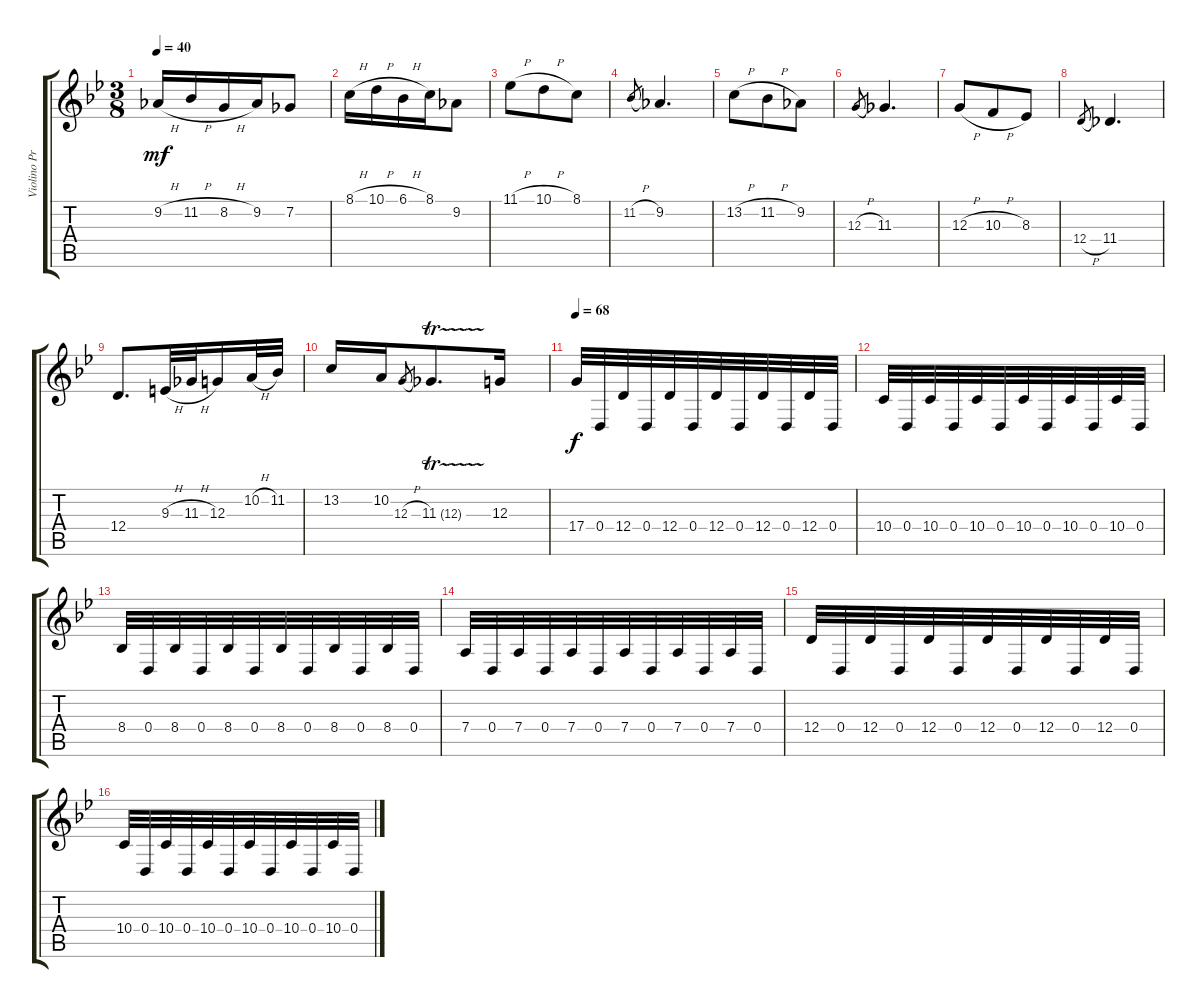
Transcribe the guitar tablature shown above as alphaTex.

\track ("Violino Principale" "Violino Pr") {instrument violin}
\staff {score tabs}
\tuning (E4 B3 G3 D3 A2 E2) {hide}
\ts (3 8)
\tempo 40
\clef g2
\ks bb
9.2{h}.16{dy mf} 11.2{h}.16 8.2{h}.16 9.2.16 7.2.8 |
8.1{h}.16 10.1{h}.16 6.1{h}.16 8.1.16 9.2.8 |
11.1{h}.8 10.1{h}.8 8.1.8 |
11.2{h}.8{gr} 9.2.4{d} |
13.2{h}.8 11.2{h}.8 9.2.8 |
12.3{h}.8{gr} 11.3.4{d} |
12.3{h}.8 10.3{h}.8 8.3.8 |
12.4{h}.8{gr} 11.4.4{d} |
12.4.8{d} 9.3{h}.32 11.3{h}.32 12.3.16 10.2{h}.32 11.2.32 |
13.2.16 10.2.16 12.3{h}.8{gr} 11.3{tr (12 32)}.8{d} 12.3.16 |
\tempo 68
17.4.32{dy f} 0.4.32 12.4.32 0.4.32 12.4.32 0.4.32 12.4.32 0.4.32 12.4.32 0.4.32 12.4.32 0.4.32 |
10.4.32 0.4.32 10.4.32 0.4.32 10.4.32 0.4.32 10.4.32 0.4.32 10.4.32 0.4.32 10.4.32 0.4.32 |
8.4.32 0.4.32 8.4.32 0.4.32 8.4.32 0.4.32 8.4.32 0.4.32 8.4.32 0.4.32 8.4.32 0.4.32 |
7.4.32 0.4.32 7.4.32 0.4.32 7.4.32 0.4.32 7.4.32 0.4.32 7.4.32 0.4.32 7.4.32 0.4.32 |
12.4.32 0.4.32 12.4.32 0.4.32 12.4.32 0.4.32 12.4.32 0.4.32 12.4.32 0.4.32 12.4.32 0.4.32 |
10.4.32 0.4.32 10.4.32 0.4.32 10.4.32 0.4.32 10.4.32 0.4.32 10.4.32 0.4.32 10.4.32 0.4.32
